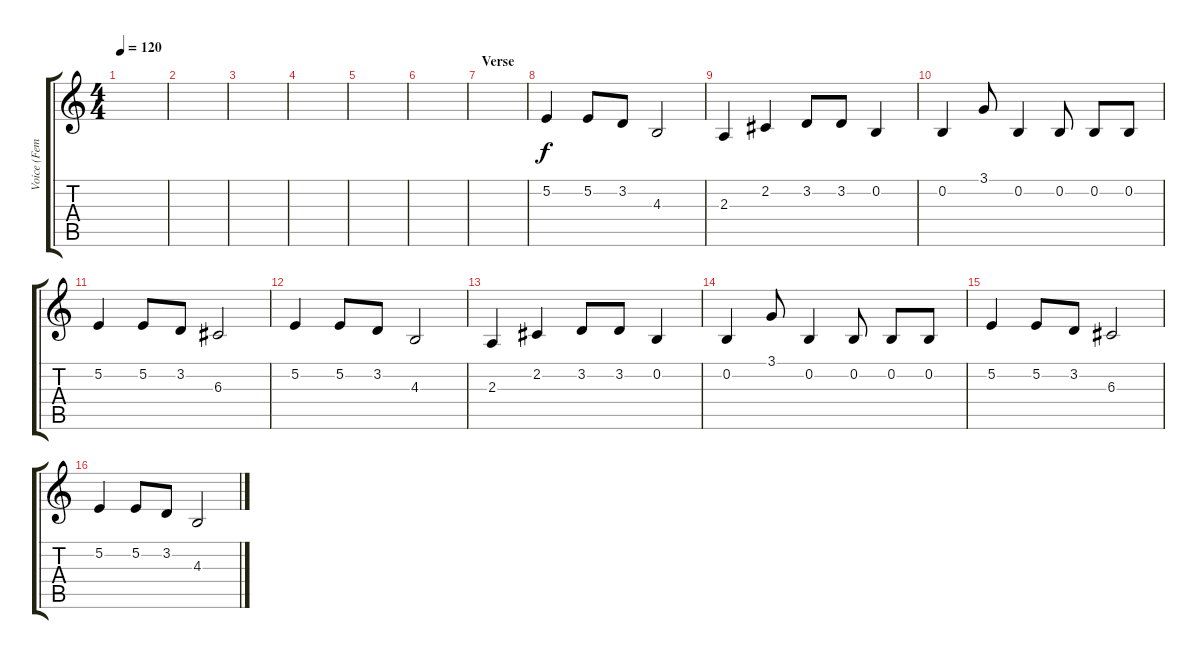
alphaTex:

\track ("Voice (Female)" "Voice (Fem") {instrument tenorsax}
\staff {score tabs}
\tuning (E4 B3 G3 D3 A2 E2) {hide}
\ts (4 4)
\tempo 120
\clef g2
\ks c
|
|
|
|
|
|
\section ("" "Verse")
|
5.2.4 5.2.8 3.2.8 4.3.2 |
2.3.4 2.2.4 3.2.8 3.2.8 0.2.4 |
0.2.4 3.1.8 0.2.4 0.2.8 0.2.8 0.2.8 |
5.2.4 5.2.8 3.2.8 6.3.2 |
5.2.4 5.2.8 3.2.8 4.3.2 |
2.3.4 2.2.4 3.2.8 3.2.8 0.2.4 |
0.2.4 3.1.8 0.2.4 0.2.8 0.2.8 0.2.8 |
5.2.4 5.2.8 3.2.8 6.3.2 |
5.2.4 5.2.8 3.2.8 4.3.2
